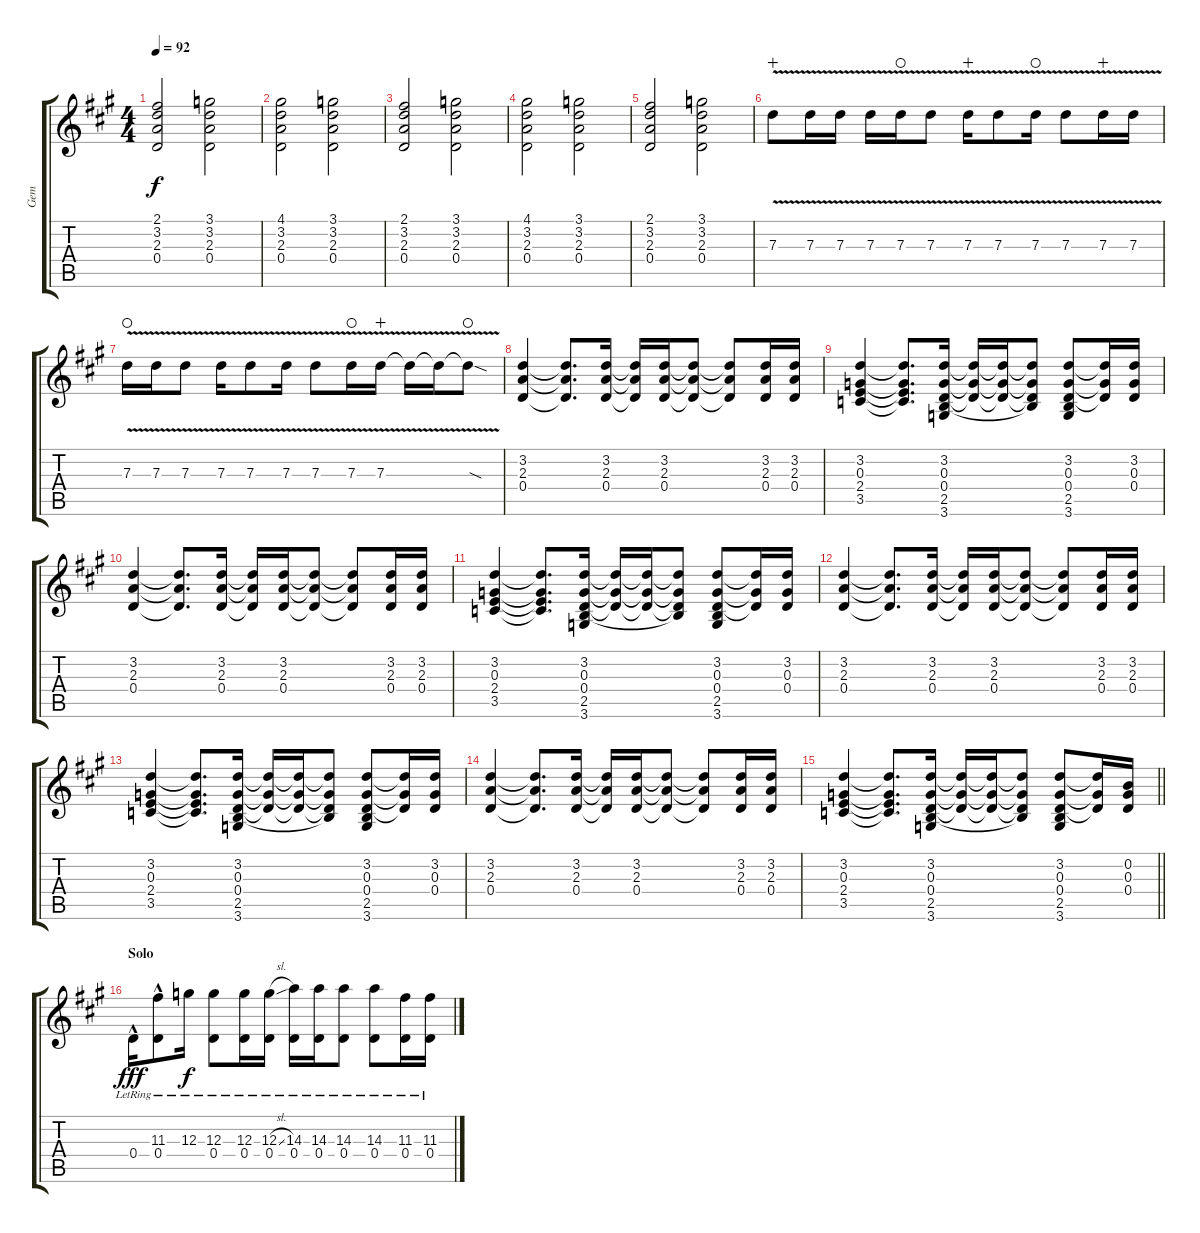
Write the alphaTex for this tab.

\track ("Gem" "Gem") {instrument overdrivenguitar}
\staff {score tabs}
\tuning (E4 B3 G3 D3 A2 E2) {hide}
\ts (4 4)
\tempo 92
\clef g2
\ks a
(2.1 3.2 2.3 0.4).2{dy f} (3.1 3.2 2.3 0.4).2 |
(4.1 3.2 2.3 0.4).2 (3.1 3.2 2.3 0.4).2 |
(2.1 3.2 2.3 0.4).2 (3.1 3.2 2.3 0.4).2 |
(4.1 3.2 2.3 0.4).2 (3.1 3.2 2.3 0.4).2 |
(2.1 3.2 2.3 0.4).2 (3.1 3.2 2.3 0.4).2 |
7.3{v}.8{volume 13 instrument overdrivenguitar wahc} 7.3{v}.16 7.3{v}.16 7.3{v}.16 7.3{v}.16{waho} 7.3{v}.8 7.3{v}.16{wahc} 7.3{v}.8 7.3{v}.16{waho} 7.3{v}.8 7.3{v}.16{wahc} 7.3{v}.16 |
7.3{v}.16{waho} 7.3{v}.16 7.3{v}.8 7.3{v}.16 7.3{v}.8 7.3{v}.16 7.3{v}.8 7.3{v}.16{waho} 7.3{v}.16{wahc} 7.3{v t}.16 7.3{v t}.16 7.3{v sod t}.8{waho} |
(3.2 2.3 0.4).4{volume 10 instrument overdrivenguitar} (3.2{t} 2.3{t} 0.4{t}).8{d} (3.2 2.3 0.4).16 (3.2{t} 2.3{t} 0.4{t}).16 (3.2 2.3 0.4).16 (3.2{t} 2.3{t} 0.4{t}).8 (3.2{t} 2.3{t} 0.4{t}).8 (3.2 2.3 0.4).16 (3.2 2.3 0.4).16 |
(3.2 0.3 2.4 3.5).4 (3.2{t} 0.3{t} 2.4{t} 3.5{t}).8{d} (3.2 0.3 0.4 2.5 3.6).16 (3.2{t} 0.3{t} 0.4{t}).16 (3.2{t} 0.3{t} 0.4{t}).16 (3.2{t} 0.3{t} 0.4{t} 2.5{t}).8 (3.2 0.3 0.4 2.5 3.6).8 (3.2{t} 0.3{t} 0.4{t}).16 (3.2 0.3 0.4).16 |
(3.2 2.3 0.4).4 (3.2{t} 2.3{t} 0.4{t}).8{d} (3.2 2.3 0.4).16 (3.2{t} 2.3{t} 0.4{t}).16 (3.2 2.3 0.4).16 (3.2{t} 2.3{t} 0.4{t}).8 (3.2{t} 2.3{t} 0.4{t}).8 (3.2 2.3 0.4).16 (3.2 2.3 0.4).16 |
(3.2 0.3 2.4 3.5).4 (3.2{t} 0.3{t} 2.4{t} 3.5{t}).8{d} (3.2 0.3 0.4 2.5 3.6).16 (3.2{t} 0.3{t} 0.4{t}).16 (3.2{t} 0.3{t} 0.4{t}).16 (3.2{t} 0.3{t} 0.4{t} 2.5{t}).8 (3.2 0.3 0.4 2.5 3.6).8 (3.2{t} 0.3{t} 0.4{t}).16 (3.2 0.3 0.4).16 |
(3.2 2.3 0.4).4 (3.2{t} 2.3{t} 0.4{t}).8{d} (3.2 2.3 0.4).16 (3.2{t} 2.3{t} 0.4{t}).16 (3.2 2.3 0.4).16 (3.2{t} 2.3{t} 0.4{t}).8 (3.2{t} 2.3{t} 0.4{t}).8 (3.2 2.3 0.4).16 (3.2 2.3 0.4).16 |
(3.2 0.3 2.4 3.5).4 (3.2{t} 0.3{t} 2.4{t} 3.5{t}).8{d} (3.2 0.3 0.4 2.5 3.6).16 (3.2{t} 0.3{t} 0.4{t}).16 (3.2{t} 0.3{t} 0.4{t}).16 (3.2{t} 0.3{t} 0.4{t} 2.5{t}).8 (3.2 0.3 0.4 2.5 3.6).8 (3.2{t} 0.3{t} 0.4{t}).16 (3.2 0.3 0.4).16 |
(3.2 2.3 0.4).4 (3.2{t} 2.3{t} 0.4{t}).8{d} (3.2 2.3 0.4).16 (3.2{t} 2.3{t} 0.4{t}).16 (3.2 2.3 0.4).16 (3.2{t} 2.3{t} 0.4{t}).8 (3.2{t} 2.3{t} 0.4{t}).8 (3.2 2.3 0.4).16 (3.2 2.3 0.4).16 |
\barLineRight lightlight
(3.2 0.3 2.4 3.5).4 (3.2{t} 0.3{t} 2.4{t} 3.5{t}).8{d} (3.2 0.3 0.4 2.5 3.6).16 (3.2{t} 0.3{t} 0.4{t}).16 (3.2{t} 0.3{t} 0.4{t}).16 (3.2{t} 0.3{t} 0.4{t} 2.5{t}).8 (3.2 0.3 0.4 2.5 3.6).8 (3.2{t} 0.3{t} 0.4{t}).16 (0.2 0.3 0.4).16 |
\section ("" "Solo")
0.4{hac lr}.16{dy fff volume 16 instrument overdrivenguitar} (11.3{lr} 0.4{hac lr}).8 12.3{lr}.16{dy f} (12.3{lr} 0.4{lr}).8 (12.3{lr} 0.4{lr}).16 (12.3{sl lr} 0.4{lr}).16 (14.3{lr} 0.4{lr}).16 (14.3{lr} 0.4{lr}).16 (14.3{lr} 0.4{lr}).8 (14.3{lr} 0.4{lr}).8 (11.3{lr} 0.4{lr}).16 (11.3{lr} 0.4{lr}).16
